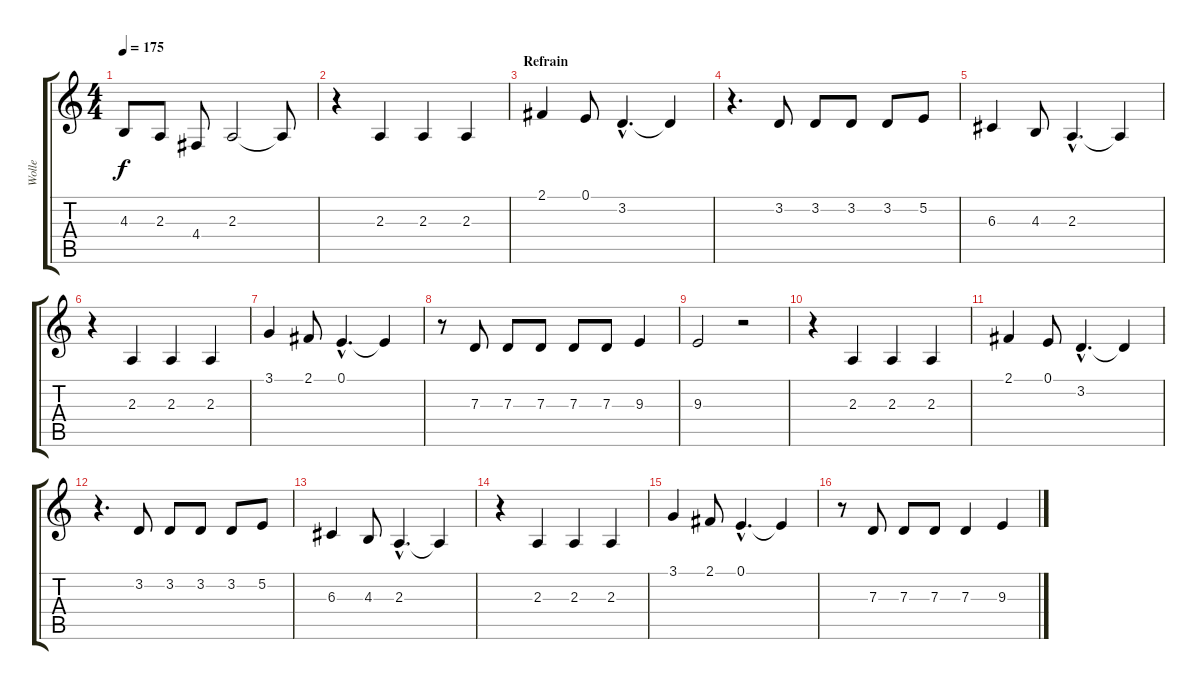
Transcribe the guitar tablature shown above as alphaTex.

\track ("Wolle" "Wolle") {instrument clarinet}
\staff {score tabs}
\tuning (E4 B3 G3 D3 A2 E2) {hide}
\ts (4 4)
\tempo 175
\clef g2
\ks c
4.3.8{dy f} 2.3.8 4.4.8 2.3.2 2.3{t}.8 |
r.4 2.3.4 2.3.4 2.3.4 |
\section ("" "Refrain")
2.1.4 0.1.8 3.2{hac}.4{d} 3.2{t}.4 |
r.4{d} 3.2.8 3.2.8 3.2.8 3.2.8 5.2.8 |
6.3.4 4.3.8 2.3{hac}.4{d} 2.3{t}.4 |
r.4 2.3.4 2.3.4 2.3.4 |
3.1.4 2.1.8 0.1{hac}.4{d} 0.1{t}.4 |
r.8 7.3.8 7.3.8 7.3.8 7.3.8 7.3.8 9.3.4 |
9.3.2 r.2 |
r.4 2.3.4 2.3.4 2.3.4 |
2.1.4 0.1.8 3.2{hac}.4{d} 3.2{t}.4 |
r.4{d} 3.2.8 3.2.8 3.2.8 3.2.8 5.2.8 |
6.3.4 4.3.8 2.3{hac}.4{d} 2.3{t}.4 |
r.4 2.3.4 2.3.4 2.3.4 |
3.1.4 2.1.8 0.1{hac}.4{d} 0.1{t}.4 |
r.8 7.3.8 7.3.8 7.3.8 7.3.4 9.3.4
